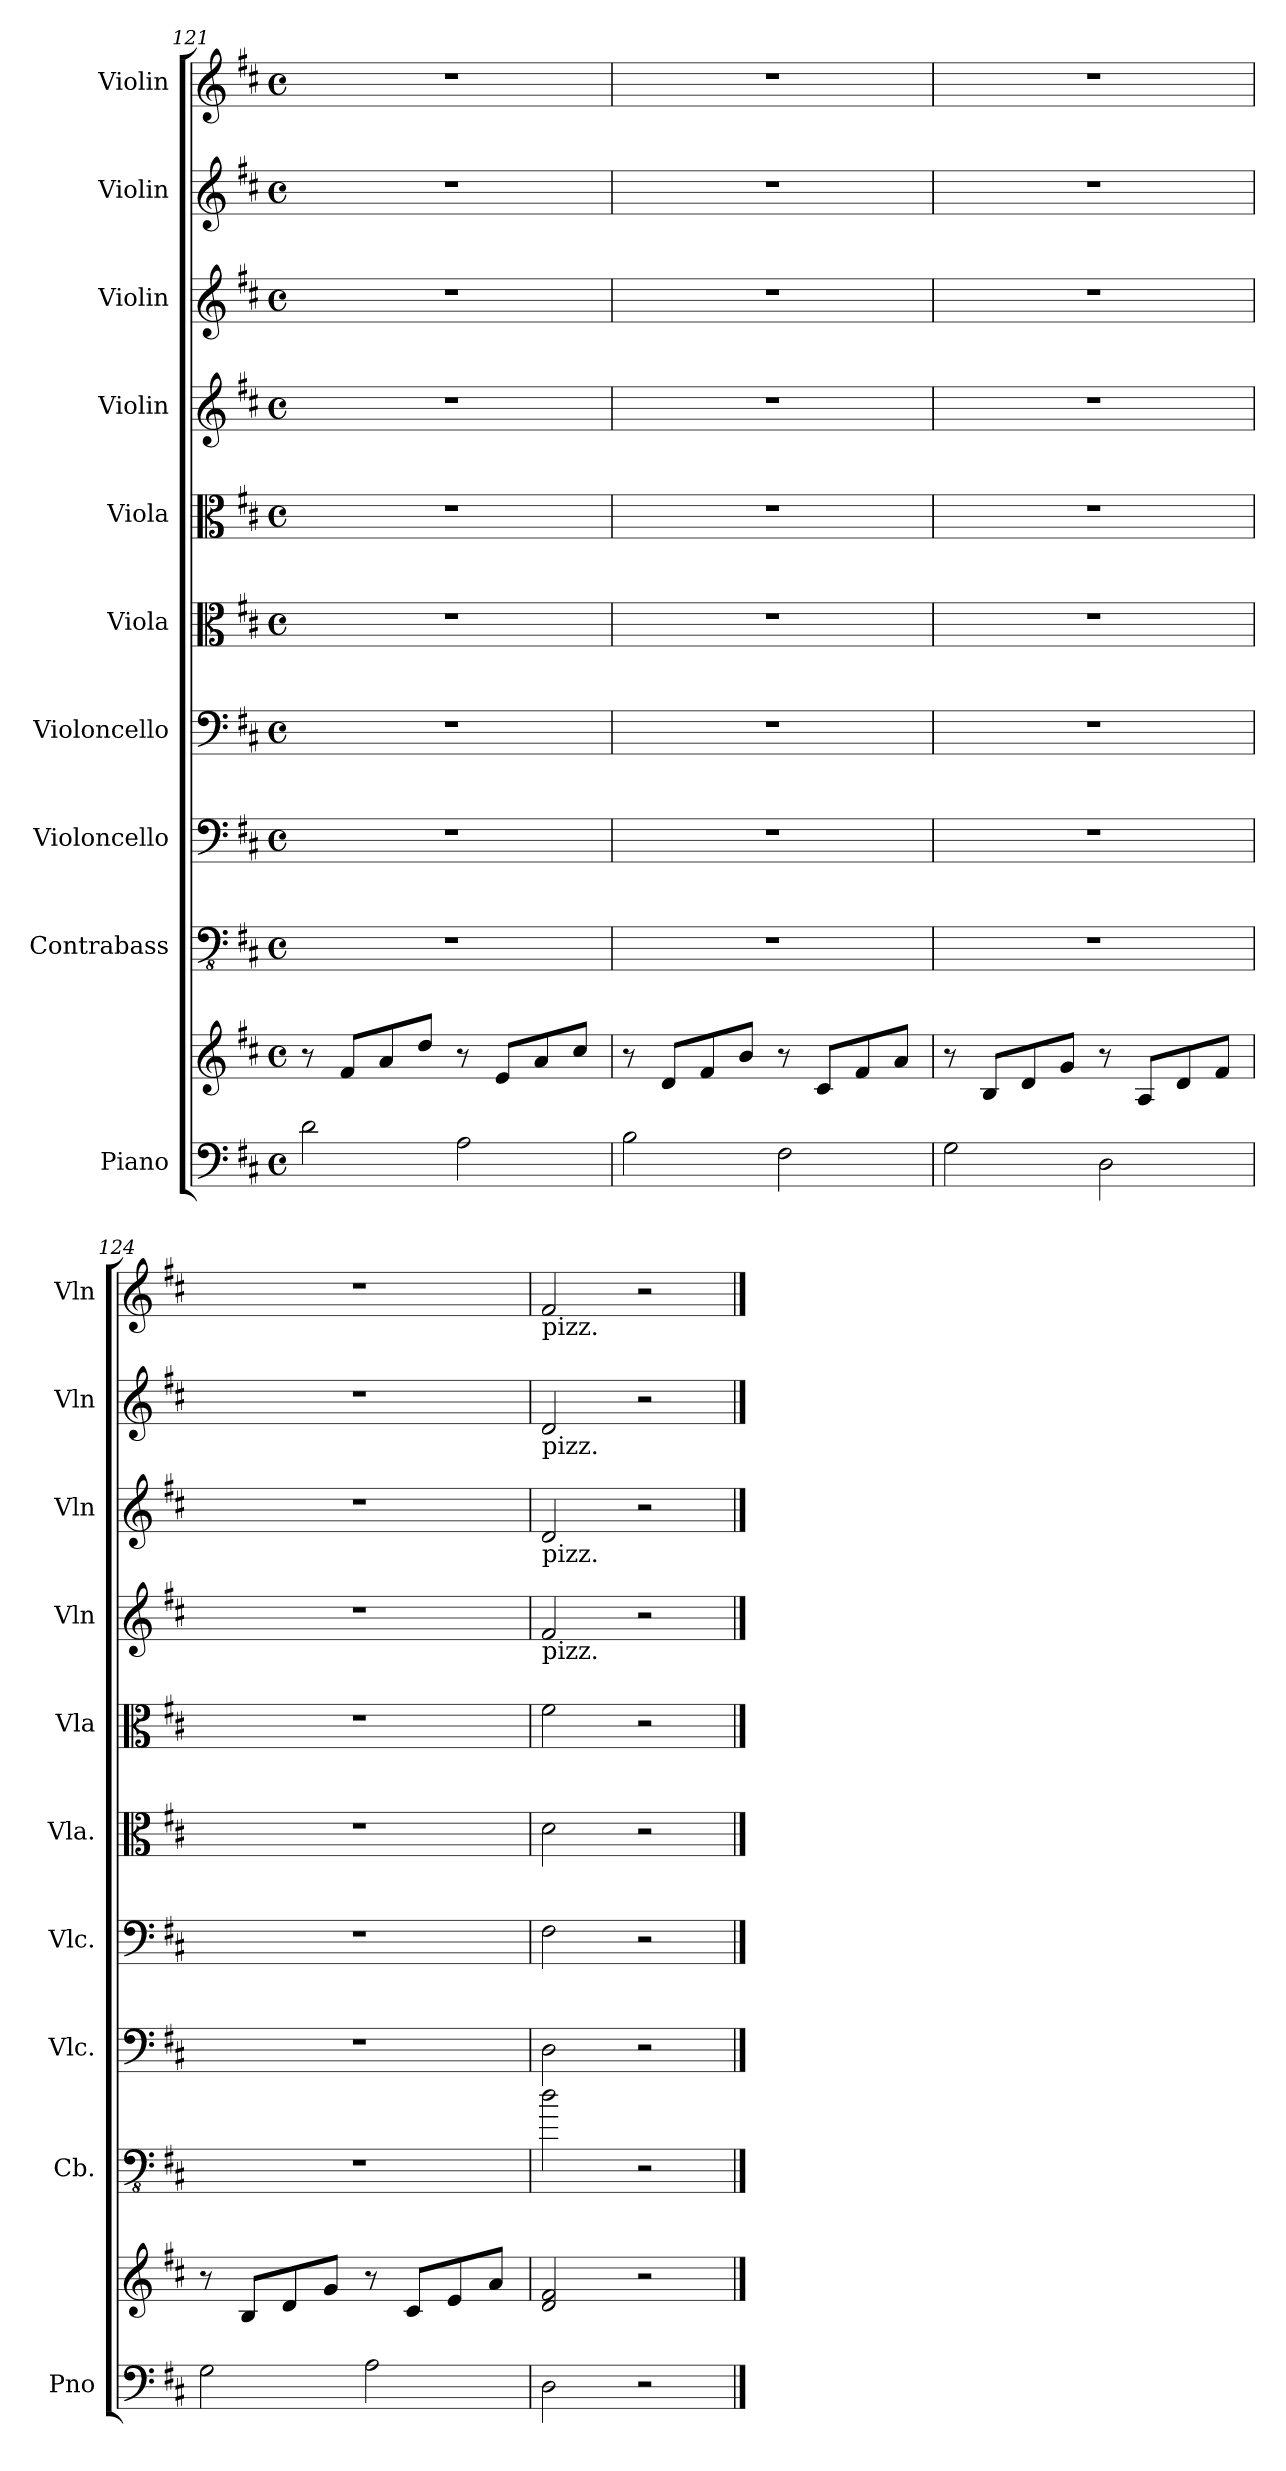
**kern	**kern	**kern	**kern	**kern	**kern	**kern	**kern	**kern	**kern	**kern
*part10	*part10	*part9	*part8	*part7	*part6	*part5	*part4	*part3	*part2	*part1
*staff11	*staff10	*staff9	*staff8	*staff7	*staff6	*staff5	*staff4	*staff3	*staff2	*staff1
*I"Piano	*	*I"Contrabass	*I"Violoncello	*I"Violoncello	*I"Viola	*I"Viola	*I"Violin	*I"Violin	*I"Violin	*I"Violin
*I'Pno	*	*I'Cb.	*I'Vlc.	*I'Vlc.	*I'Vla.	*I'Vla	*I'Vln	*I'Vln	*I'Vln	*I'Vln
*clefF4	*clefG2	*clefFv4	*clefF4	*clefF4	*clefC3	*clefC3	*clefG2	*clefG2	*clefG2	*clefG2
*	*	*ITrd7c12	*	*	*	*	*	*	*	*
*k[f#c#]	*k[f#c#]	*k[f#c#]	*k[f#c#]	*k[f#c#]	*k[f#c#]	*k[f#c#]	*k[f#c#]	*k[f#c#]	*k[f#c#]	*k[f#c#]
*D:	*D:	*D:	*D:	*D:	*D:	*D:	*D:	*D:	*D:	*D:
*M4/4	*M4/4	*M4/4	*M4/4	*M4/4	*M4/4	*M4/4	*M4/4	*M4/4	*M4/4	*M4/4
*met(c)	*met(c)	*met(c)	*met(c)	*met(c)	*met(c)	*met(c)	*met(c)	*met(c)	*met(c)	*met(c)
=121	=121	=121	=121	=121	=121	=121	=121	=121	=121	=121
2d\	8r	1r	1r	1r	1r	1r	1r	1r	1r	1r
.	8f#/L	.	.	.	.	.	.	.	.	.
.	8a/	.	.	.	.	.	.	.	.	.
.	8dd/J	.	.	.	.	.	.	.	.	.
2A\	8r	.	.	.	.	.	.	.	.	.
.	8e/L	.	.	.	.	.	.	.	.	.
.	8a/	.	.	.	.	.	.	.	.	.
.	8cc#/J	.	.	.	.	.	.	.	.	.
=122	=122	=122	=122	=122	=122	=122	=122	=122	=122	=122
2B\	8r	1r	1r	1r	1r	1r	1r	1r	1r	1r
.	8d/L	.	.	.	.	.	.	.	.	.
.	8f#/	.	.	.	.	.	.	.	.	.
.	8b/J	.	.	.	.	.	.	.	.	.
2F#\	8r	.	.	.	.	.	.	.	.	.
.	8c#/L	.	.	.	.	.	.	.	.	.
.	8f#/	.	.	.	.	.	.	.	.	.
.	8a/J	.	.	.	.	.	.	.	.	.
=123	=123	=123	=123	=123	=123	=123	=123	=123	=123	=123
2G\	8r	1r	1r	1r	1r	1r	1r	1r	1r	1r
.	8B/L	.	.	.	.	.	.	.	.	.
.	8d/	.	.	.	.	.	.	.	.	.
.	8g/J	.	.	.	.	.	.	.	.	.
2D\	8r	.	.	.	.	.	.	.	.	.
.	8A/L	.	.	.	.	.	.	.	.	.
.	8d/	.	.	.	.	.	.	.	.	.
.	8f#/J	.	.	.	.	.	.	.	.	.
=124	=124	=124	=124	=124	=124	=124	=124	=124	=124	=124
2G\	8r	1r	1r	1r	1r	1r	1r	1r	1r	1r
.	8B/L	.	.	.	.	.	.	.	.	.
.	8d/	.	.	.	.	.	.	.	.	.
.	8g/J	.	.	.	.	.	.	.	.	.
2A\	8r	.	.	.	.	.	.	.	.	.
.	8c#/L	.	.	.	.	.	.	.	.	.
.	8e/	.	.	.	.	.	.	.	.	.
.	8a/J	.	.	.	.	.	.	.	.	.
!!LO:PB:g=z
=125	=125	=125	=125	=125	=125	=125	=125	=125	=125	=125
!	!	!	!	!	!	!	!	!	!	!LO:TX:b:t=pizz.
!	!	!	!	!	!	!	!	!	!LO:TX:b:t=pizz.	!
!	!	!	!	!	!	!	!	!LO:TX:b:t=pizz.	!	!
!	!	!	!	!	!	!	!LO:TX:b:t=pizz.	!	!	!
2D\	2d/ 2f#/	2D\	2D\	2F#\	2d\	2f#\	2f#/	2d/	2d/	2f#/
2r	2r	2r	2r	2r	2r	2r	2r	2r	2r	2r
==	==	==	==	==	==	==	==	==	==	==
*-	*-	*-	*-	*-	*-	*-	*-	*-	*-	*-
